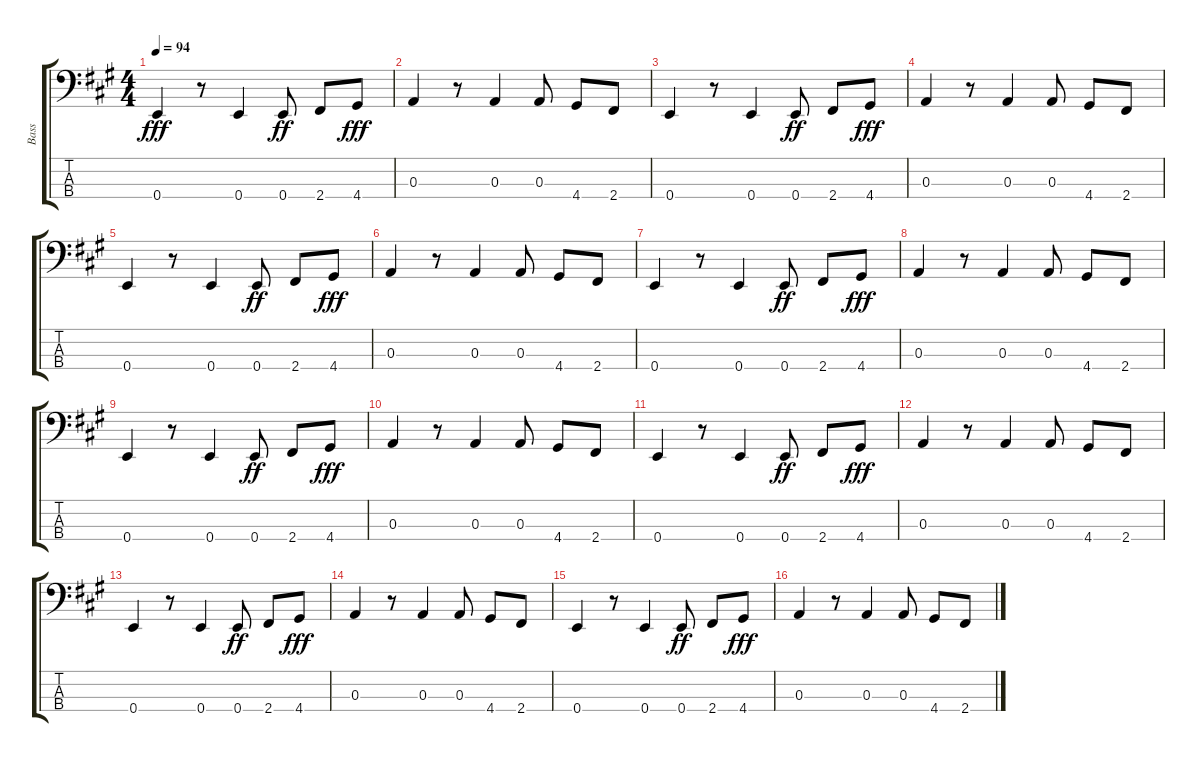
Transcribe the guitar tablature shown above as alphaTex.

\track ("Bass" "Bass") {instrument fretlessbass}
\staff {score tabs}
\tuning (G2 D2 A1 E1) {hide}
\ts (4 4)
\tempo 94
\clef f4
\ks a
0.4.4{dy fff} r.8 0.4.4 0.4.8{dy ff} 2.4.8 4.4.8{dy fff} |
0.3.4 r.8 0.3.4 0.3.8 4.4.8 2.4.8 |
0.4.4 r.8 0.4.4 0.4.8{dy ff} 2.4.8 4.4.8{dy fff} |
0.3.4 r.8 0.3.4 0.3.8 4.4.8 2.4.8 |
0.4.4 r.8 0.4.4 0.4.8{dy ff} 2.4.8 4.4.8{dy fff} |
0.3.4 r.8 0.3.4 0.3.8 4.4.8 2.4.8 |
0.4.4 r.8 0.4.4 0.4.8{dy ff} 2.4.8 4.4.8{dy fff} |
0.3.4 r.8 0.3.4 0.3.8 4.4.8 2.4.8 |
0.4.4 r.8 0.4.4 0.4.8{dy ff} 2.4.8 4.4.8{dy fff} |
0.3.4 r.8 0.3.4 0.3.8 4.4.8 2.4.8 |
0.4.4 r.8 0.4.4 0.4.8{dy ff} 2.4.8 4.4.8{dy fff} |
0.3.4 r.8 0.3.4 0.3.8 4.4.8 2.4.8 |
0.4.4 r.8 0.4.4 0.4.8{dy ff} 2.4.8 4.4.8{dy fff} |
0.3.4 r.8 0.3.4 0.3.8 4.4.8 2.4.8 |
0.4.4 r.8 0.4.4 0.4.8{dy ff} 2.4.8 4.4.8{dy fff} |
0.3.4 r.8 0.3.4 0.3.8 4.4.8 2.4.8
